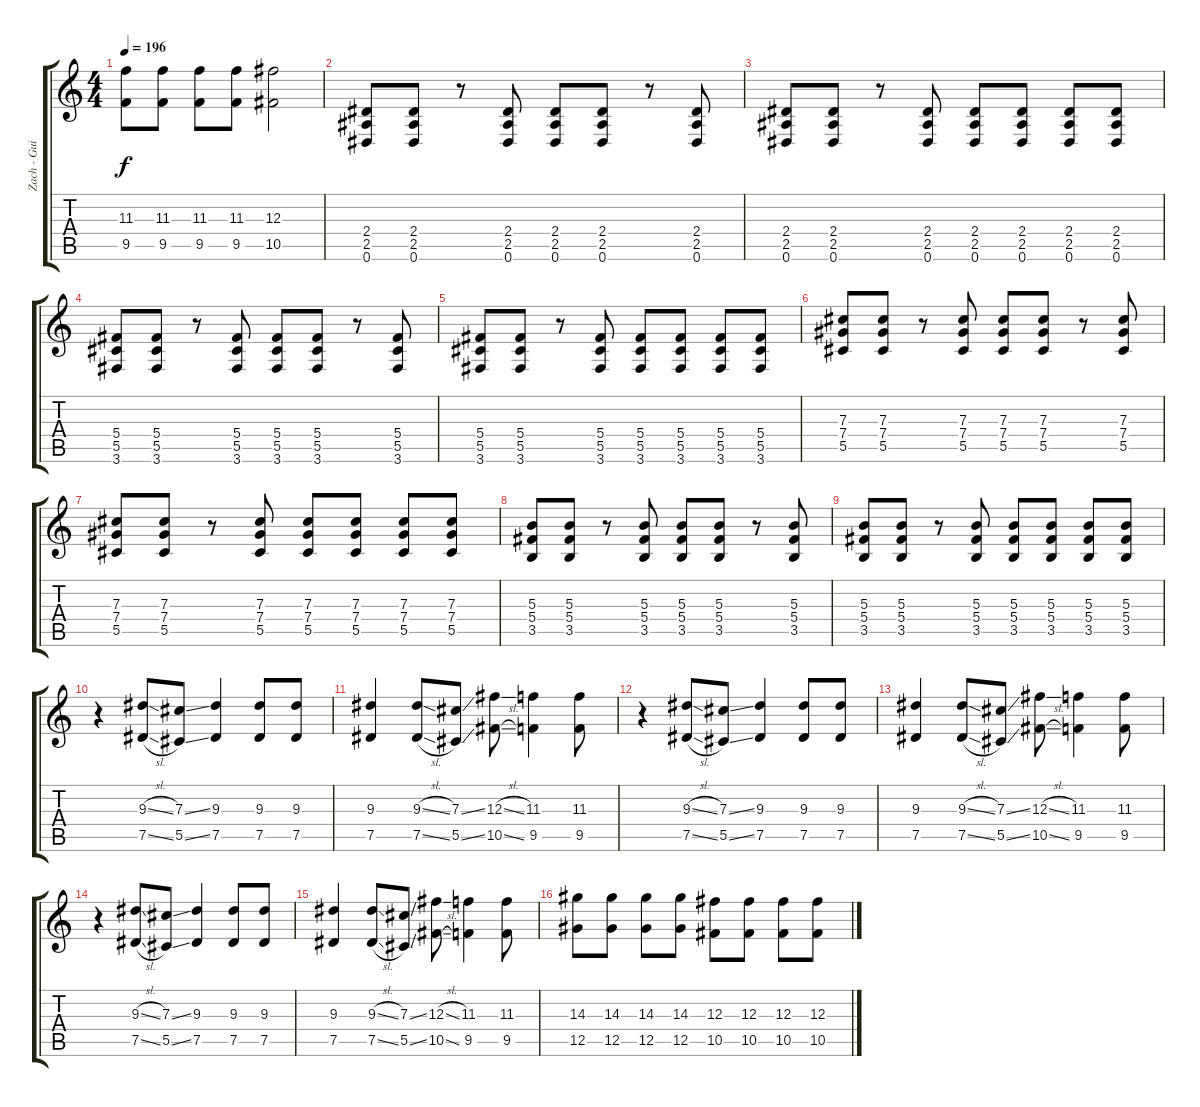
\track ("Zach - Guitar" "Zach - Gui") {instrument distortionguitar}
\staff {score tabs}
\tuning (Eb4 Bb3 Gb3 Db3 Ab2 Eb2) {hide}
\ts (4 4)
\tempo 196
\clef g2
\ks c
(11.3 9.5).8{dy f} (11.3 9.5).8 (11.3 9.5).8 (11.3 9.5).8 (12.3 10.5).2{volume 11 balance 8} |
(2.4 2.5 0.6).8 (2.4 2.5 0.6).8 r.8 (2.4 2.5 0.6).8 (2.4 2.5 0.6).8 (2.4 2.5 0.6).8 r.8 (2.4 2.5 0.6).8 |
(2.4 2.5 0.6).8 (2.4 2.5 0.6).8 r.8 (2.4 2.5 0.6).8 (2.4 2.5 0.6).8 (2.4 2.5 0.6).8 (2.4 2.5 0.6).8 (2.4 2.5 0.6).8 |
(5.4 5.5 3.6).8 (5.4 5.5 3.6).8 r.8 (5.4 5.5 3.6).8 (5.4 5.5 3.6).8 (5.4 5.5 3.6).8 r.8 (5.4 5.5 3.6).8 |
(5.4 5.5 3.6).8 (5.4 5.5 3.6).8 r.8 (5.4 5.5 3.6).8 (5.4 5.5 3.6).8 (5.4 5.5 3.6).8 (5.4 5.5 3.6).8 (5.4 5.5 3.6).8 |
(7.3 7.4 5.5).8 (7.3 7.4 5.5).8 r.8 (7.3 7.4 5.5).8 (7.3 7.4 5.5).8 (7.3 7.4 5.5).8 r.8 (7.3 7.4 5.5).8 |
(7.3 7.4 5.5).8 (7.3 7.4 5.5).8 r.8 (7.3 7.4 5.5).8 (7.3 7.4 5.5).8 (7.3 7.4 5.5).8 (7.3 7.4 5.5).8 (7.3 7.4 5.5).8 |
(5.3 5.4 3.5).8 (5.3 5.4 3.5).8 r.8 (5.3 5.4 3.5).8 (5.3 5.4 3.5).8 (5.3 5.4 3.5).8 r.8 (5.3 5.4 3.5).8 |
(5.3 5.4 3.5).8 (5.3 5.4 3.5).8 r.8 (5.3 5.4 3.5).8 (5.3 5.4 3.5).8 (5.3 5.4 3.5).8 (5.3 5.4 3.5).8 (5.3 5.4 3.5).8 |
r.4{volume 14} (9.3{sl} 7.5{sl}).8 (7.3{ss} 5.5{ss}).8 (9.3 7.5).4 (9.3 7.5).8 (9.3 7.5).8 |
(9.3 7.5).4 (9.3{sl} 7.5{sl}).8 (7.3{ss} 5.5{ss}).8 (12.3{sl} 10.5{sl}).8 (11.3 9.5).4 (11.3 9.5).8 |
r.4 (9.3{sl} 7.5{sl}).8 (7.3{ss} 5.5{ss}).8 (9.3 7.5).4 (9.3 7.5).8 (9.3 7.5).8 |
(9.3 7.5).4 (9.3{sl} 7.5{sl}).8 (7.3{ss} 5.5{ss}).8 (12.3{sl} 10.5{sl}).8 (11.3 9.5).4 (11.3 9.5).8 |
r.4 (9.3{sl} 7.5{sl}).8 (7.3{ss} 5.5{ss}).8 (9.3 7.5).4 (9.3 7.5).8 (9.3 7.5).8 |
(9.3 7.5).4 (9.3{sl} 7.5{sl}).8 (7.3{ss} 5.5{ss}).8 (12.3{sl} 10.5{sl}).8 (11.3 9.5).4 (11.3 9.5).8 |
(14.3 12.5).8 (14.3 12.5).8 (14.3 12.5).8 (14.3 12.5).8 (12.3 10.5).8 (12.3 10.5).8 (12.3 10.5).8 (12.3 10.5).8
